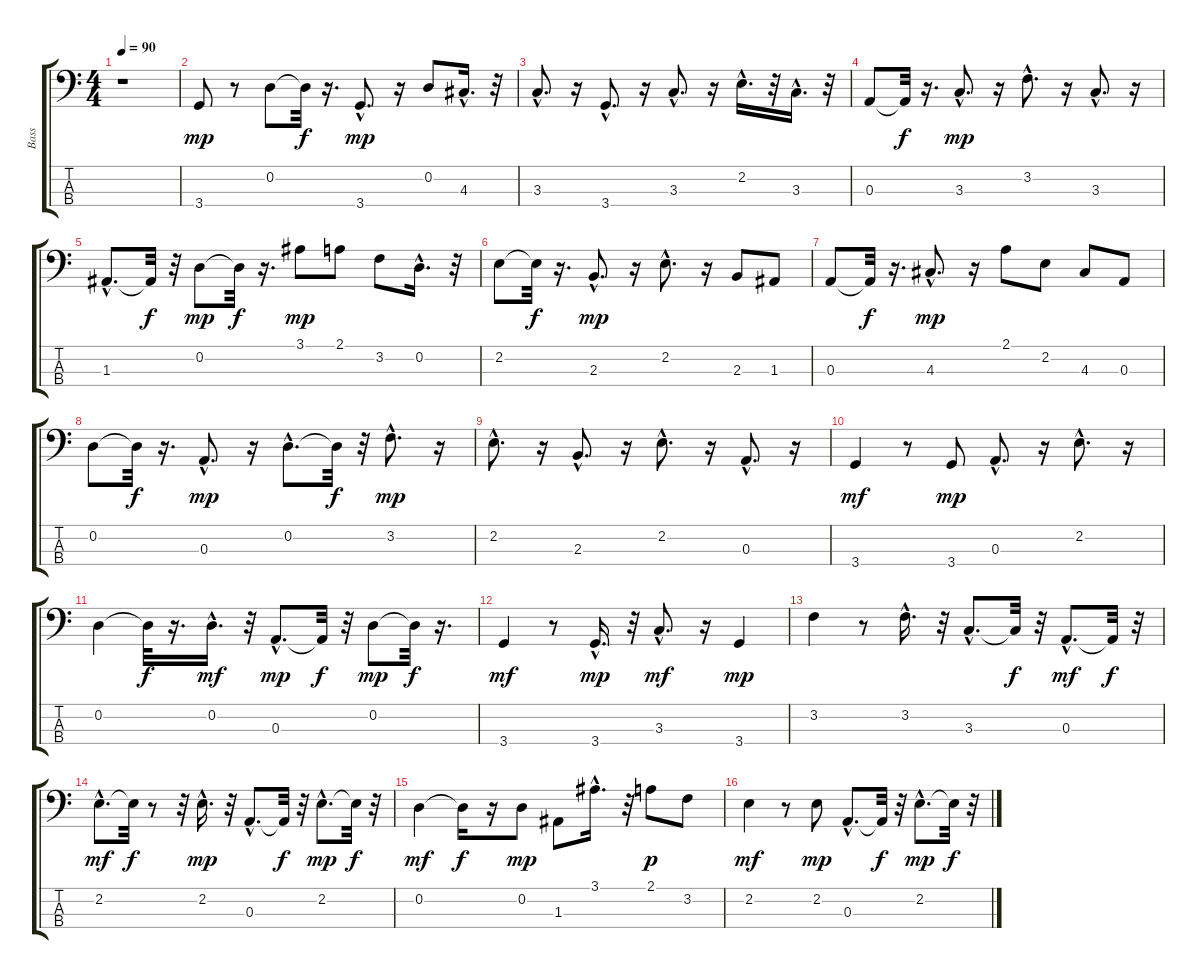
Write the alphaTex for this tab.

\track ("Bass" "Bass") {instrument electricbassfinger}
\staff {score tabs}
\tuning (G2 D2 A1 E1) {hide}
\ts (4 4)
\tempo 90
\clef f4
\ks c
r.1{dy mp instrument electricbassfinger} |
3.4.8 r.8 0.2.8 0.2{t}.32{dy f} r.16{d} 3.4{hac}.8{d dy mp} r.16 0.2.8 4.3{hac}.16{d} r.32 |
3.3{hac}.8{d} r.16 3.4{hac}.8{d} r.16 3.3{hac}.8{d} r.16 2.2{hac}.16{d} r.32 3.3{hac}.16{d} r.32 |
0.3.8 0.3{t}.32{dy f} r.16{d} 3.3{hac}.8{d dy mp} r.16 3.2{hac}.8{d} r.16 3.3{hac}.8{d} r.16 |
1.3{hac}.8{d} 1.3{t}.32{dy f} r.32 0.2.8{dy mp} 0.2{t}.32{dy f} r.16{d} 3.1.8{dy mp} 2.1.8 3.2.8 0.2{hac}.16{d} r.32 |
2.2.8 2.2{t}.32{dy f} r.16{d} 2.3{hac}.8{d dy mp} r.16 2.2{hac}.8{d} r.16 2.3.8 1.3.8 |
0.3.8 0.3{t}.32{dy f} r.16{d} 4.3{hac}.8{d dy mp} r.16 2.1.8 2.2.8 4.3.8 0.3.8 |
0.2.8 0.2{t}.32{dy f} r.16{d} 0.3{hac}.8{d dy mp} r.16 0.2{hac}.8{d} 0.2{t}.32{dy f} r.32 3.2{hac}.8{d dy mp} r.16 |
2.2{hac}.8{d} r.16 2.3{hac}.8{d} r.16 2.2{hac}.8{d} r.16 0.3{hac}.8{d} r.16 |
3.4.4{dy mf} r.8 3.4.8{dy mp} 0.3{hac}.8{d} r.16 2.2{hac}.8{d} r.16 |
0.2.4 0.2{t}.32{dy f} r.16{d} 0.2{hac}.16{d dy mf} r.32 0.3{hac}.8{d dy mp} 0.3{t}.32{dy f} r.32 0.2.8{dy mp} 0.2{t}.32{dy f} r.16{d} |
3.4.4{dy mf} r.8 3.4{hac}.16{d dy mp} r.32 3.3{hac}.8{d dy mf} r.16 3.4.4{dy mp} |
3.2.4 r.8 3.2{hac}.16{d} r.32 3.3{hac}.8{d} 3.3{t}.32{dy f} r.32 0.3{hac}.8{d dy mf} 0.3{t}.32{dy f} r.32 |
2.2{hac}.8{d dy mf} 2.2{t}.32{dy f} r.8 r.32 2.2{hac}.16{d dy mp} r.32 0.3{hac}.8{d} 0.3{t}.32{dy f} r.32 2.2{hac}.8{d dy mp} 2.2{t}.32{dy f} r.32 |
0.2.4{dy mf} 0.2{t}.16{dy f} r.16 0.2.8{dy mp} 1.3.8 3.1{hac}.16{d} r.32 2.1.8{dy p} 3.2.8 |
2.2.4{dy mf} r.8 2.2.8{dy mp} 0.3{hac}.8{d} 0.3{t}.32{dy f} r.32 2.2{hac}.8{d dy mp} 2.2{t}.32{dy f} r.32
